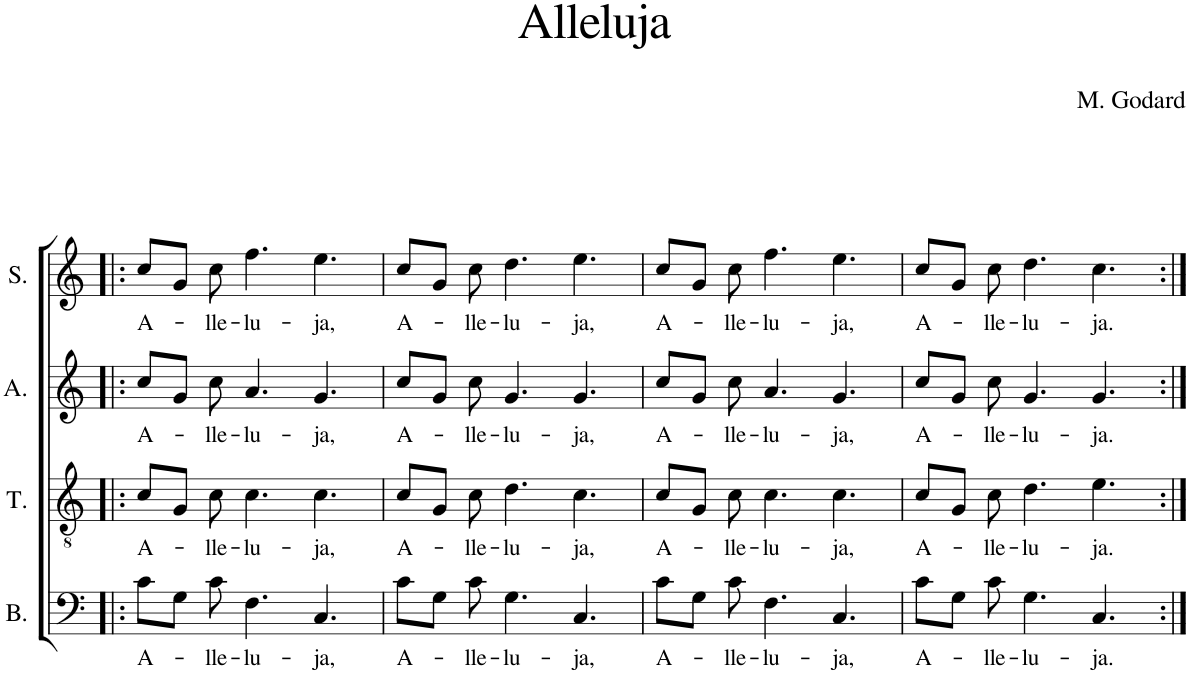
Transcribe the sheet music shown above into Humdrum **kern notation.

**kern	**text	**kern	**text	**kern	**text	**kern	**text
*part4	*part4	*part3	*part3	*part2	*part2	*part1	*part1
*staff4	*staff4	*staff3	*staff3	*staff2	*staff2	*staff1	*staff1
*I"B.	*	*I"T.	*	*I"A.	*	*I"S.	*
*I'B.	*	*I'T.	*	*I'A.	*	*I'S.	*
*clefF4	*	*clefGv2	*	*clefG2	*	*clefG2	*
*k[]	*	*k[]	*	*k[]	*	*k[]	*
*M9/8	*	*M9/8	*	*M9/8	*	*M9/8	*
=1!|:	=1!|:	=1!|:	=1!|:	=1!|:	=1!|:	=1!|:	=1!|:
!	!LO:LY:b	!	!LO:LY:b	!	!LO:LY:b	!	!LO:LY:b
8c\L	A-	8c/L	A-	8cc/L	A-	8cc/L	A-
8G\J	.	8G/J	.	8g/J	.	8g/J	.
!	!LO:LY:b	!	!LO:LY:b	!	!LO:LY:b	!	!LO:LY:b
8c\	-lle-	8c\	-lle-	8cc\	-lle-	8cc\	-lle-
!	!LO:LY:b	!	!LO:LY:b	!	!LO:LY:b	!	!LO:LY:b
4.F\	-lu-	4.c\	-lu-	4.a/	-lu-	4.ff\	-lu-
!	!LO:LY:b	!	!LO:LY:b	!	!LO:LY:b	!	!LO:LY:b
4.C/	-ja,	4.c\	-ja,	4.g/	-ja,	4.ee\	-ja,
=2	=2	=2	=2	=2	=2	=2	=2
!	!LO:LY:b	!	!LO:LY:b	!	!LO:LY:b	!	!LO:LY:b
8c\L	A-	8c/L	A-	8cc/L	A-	8cc/L	A-
8G\J	.	8G/J	.	8g/J	.	8g/J	.
!	!LO:LY:b	!	!LO:LY:b	!	!LO:LY:b	!	!LO:LY:b
8c\	-lle-	8c\	-lle-	8cc\	-lle-	8cc\	-lle-
!	!LO:LY:b	!	!LO:LY:b	!	!LO:LY:b	!	!LO:LY:b
4.G\	-lu-	4.d\	-lu-	4.g/	-lu-	4.dd\	-lu-
!	!LO:LY:b	!	!LO:LY:b	!	!LO:LY:b	!	!LO:LY:b
4.C/	-ja,	4.c\	-ja,	4.g/	-ja,	4.ee\	-ja,
=3	=3	=3	=3	=3	=3	=3	=3
!	!LO:LY:b	!	!LO:LY:b	!	!LO:LY:b	!	!LO:LY:b
8c\L	A-	8c/L	A-	8cc/L	A-	8cc/L	A-
8G\J	.	8G/J	.	8g/J	.	8g/J	.
!	!LO:LY:b	!	!LO:LY:b	!	!LO:LY:b	!	!LO:LY:b
8c\	-lle-	8c\	-lle-	8cc\	-lle-	8cc\	-lle-
!	!LO:LY:b	!	!LO:LY:b	!	!LO:LY:b	!	!LO:LY:b
4.F\	-lu-	4.c\	-lu-	4.a/	-lu-	4.ff\	-lu-
!	!LO:LY:b	!	!LO:LY:b	!	!LO:LY:b	!	!LO:LY:b
4.C/	-ja,	4.c\	-ja,	4.g/	-ja,	4.ee\	-ja,
=4	=4	=4	=4	=4	=4	=4	=4
!	!LO:LY:b	!	!LO:LY:b	!	!LO:LY:b	!	!LO:LY:b
8c\L	A-	8c/L	A-	8cc/L	A-	8cc/L	A-
8G\J	.	8G/J	.	8g/J	.	8g/J	.
!	!LO:LY:b	!	!LO:LY:b	!	!LO:LY:b	!	!LO:LY:b
8c\	-lle-	8c\	-lle-	8cc\	-lle-	8cc\	-lle-
!	!LO:LY:b	!	!LO:LY:b	!	!LO:LY:b	!	!LO:LY:b
4.G\	-lu-	4.d\	-lu-	4.g/	-lu-	4.dd\	-lu-
!	!LO:LY:b	!	!LO:LY:b	!	!LO:LY:b	!	!LO:LY:b
4.C/	-ja.	4.e\	-ja.	4.g/	-ja.	4.cc\	-ja.
=:|!	=:|!	=:|!	=:|!	=:|!	=:|!	=:|!	=:|!
*-	*-	*-	*-	*-	*-	*-	*-
